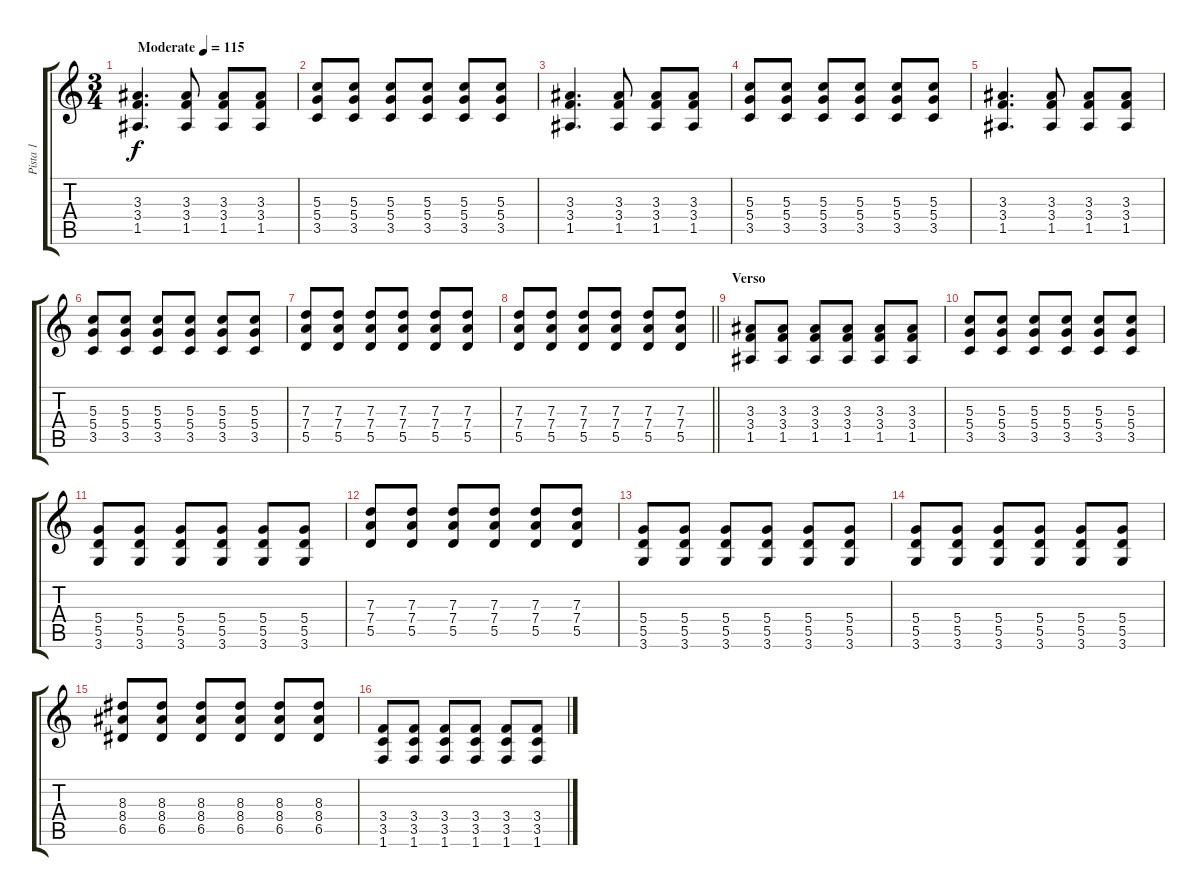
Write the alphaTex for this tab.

\track ("Pista 1" "Pista 1") {instrument distortionguitar}
\staff {score tabs}
\tuning (E4 B3 G3 D3 A2 E2) {hide}
\ts (3 4)
\tempo (115 "Moderate")
\clef g2
\ks c
(3.3 3.4 1.5).4{d dy f instrument distortionguitar} (3.3 3.4 1.5).8 (3.3 3.4 1.5).8 (3.3 3.4 1.5).8 |
(5.3 5.4 3.5).8 (5.3 5.4 3.5).8 (5.3 5.4 3.5).8 (5.3 5.4 3.5).8 (5.3 5.4 3.5).8 (5.3 5.4 3.5).8 |
(3.3 3.4 1.5).4{d} (3.3 3.4 1.5).8 (3.3 3.4 1.5).8 (3.3 3.4 1.5).8 |
(5.3 5.4 3.5).8 (5.3 5.4 3.5).8 (5.3 5.4 3.5).8 (5.3 5.4 3.5).8 (5.3 5.4 3.5).8 (5.3 5.4 3.5).8 |
(3.3 3.4 1.5).4{d} (3.3 3.4 1.5).8 (3.3 3.4 1.5).8 (3.3 3.4 1.5).8 |
(5.3 5.4 3.5).8 (5.3 5.4 3.5).8 (5.3 5.4 3.5).8 (5.3 5.4 3.5).8 (5.3 5.4 3.5).8 (5.3 5.4 3.5).8 |
(7.3 7.4 5.5).8 (7.3 7.4 5.5).8 (7.3 7.4 5.5).8 (7.3 7.4 5.5).8 (7.3 7.4 5.5).8 (7.3 7.4 5.5).8 |
\barLineRight lightlight
(7.3 7.4 5.5).8 (7.3 7.4 5.5).8 (7.3 7.4 5.5).8 (7.3 7.4 5.5).8 (7.3 7.4 5.5).8 (7.3 7.4 5.5).8 |
\section ("" "Verso")
(3.3 3.4 1.5).8{instrument acousticguitarnylon} (3.3 3.4 1.5).8 (3.3 3.4 1.5).8 (3.3 3.4 1.5).8 (3.3 3.4 1.5).8 (3.3 3.4 1.5).8 |
(5.3 5.4 3.5).8 (5.3 5.4 3.5).8 (5.3 5.4 3.5).8 (5.3 5.4 3.5).8 (5.3 5.4 3.5).8 (5.3 5.4 3.5).8 |
(5.4 5.5 3.6).8 (5.4 5.5 3.6).8 (5.4 5.5 3.6).8 (5.4 5.5 3.6).8 (5.4 5.5 3.6).8 (5.4 5.5 3.6).8 |
(7.3 7.4 5.5).8 (7.3 7.4 5.5).8 (7.3 7.4 5.5).8 (7.3 7.4 5.5).8 (7.3 7.4 5.5).8 (7.3 7.4 5.5).8 |
(5.4 5.5 3.6).8 (5.4 5.5 3.6).8 (5.4 5.5 3.6).8 (5.4 5.5 3.6).8 (5.4 5.5 3.6).8 (5.4 5.5 3.6).8 |
(5.4 5.5 3.6).8 (5.4 5.5 3.6).8 (5.4 5.5 3.6).8 (5.4 5.5 3.6).8 (5.4 5.5 3.6).8 (5.4 5.5 3.6).8 |
(8.3 8.4 6.5).8{instrument distortionguitar} (8.3 8.4 6.5).8 (8.3 8.4 6.5).8 (8.3 8.4 6.5).8 (8.3 8.4 6.5).8 (8.3 8.4 6.5).8 |
(3.4 3.5 1.6).8 (3.4 3.5 1.6).8 (3.4 3.5 1.6).8 (3.4 3.5 1.6).8 (3.4 3.5 1.6).8 (3.4 3.5 1.6).8
